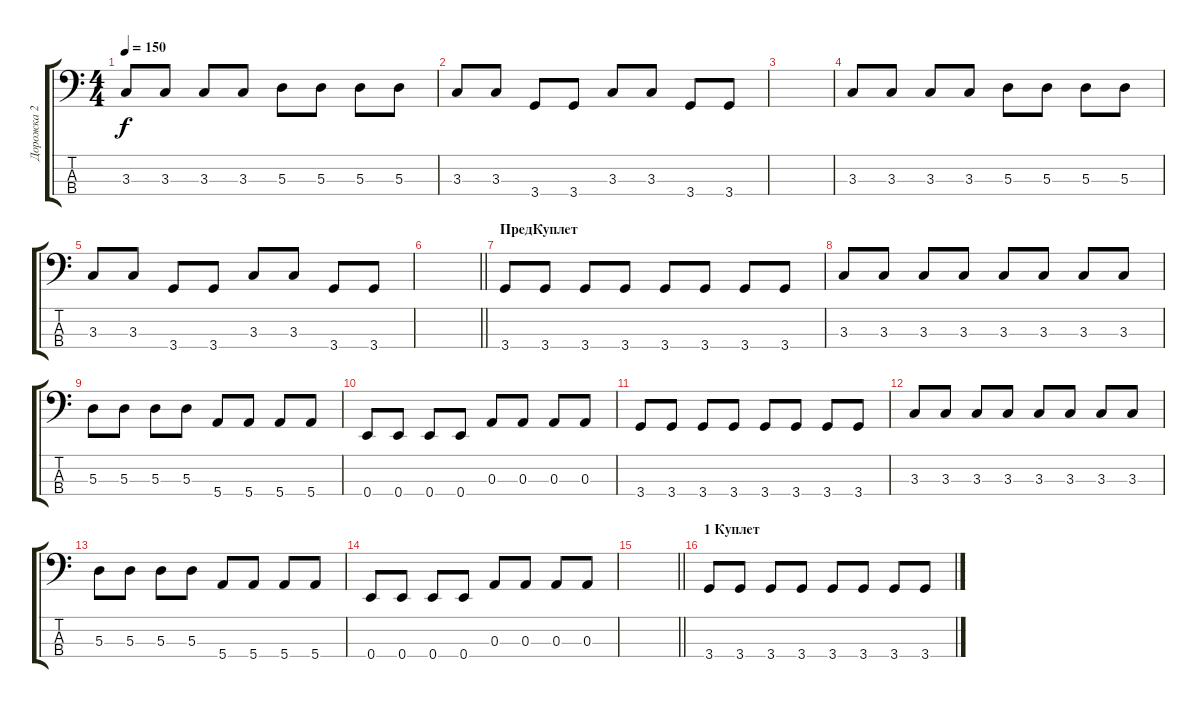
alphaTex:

\track ("Дорожка 2" "Дорожка 2") {instrument electricbassfinger}
\staff {score tabs}
\tuning (G2 D2 A1 E1) {hide}
\ts (4 4)
\tempo 150
\clef f4
\ks c
3.3.8{dy f} 3.3.8 3.3.8 3.3.8 5.3.8 5.3.8 5.3.8 5.3.8 |
3.3.8 3.3.8 3.4.8 3.4.8 3.3.8 3.3.8 3.4.8 3.4.8 |
|
3.3.8 3.3.8 3.3.8 3.3.8 5.3.8 5.3.8 5.3.8 5.3.8 |
3.3.8 3.3.8 3.4.8 3.4.8 3.3.8 3.3.8 3.4.8 3.4.8 |
\barLineRight lightlight
|
\section ("" "ПредКуплет")
3.4.8 3.4.8 3.4.8 3.4.8 3.4.8 3.4.8 3.4.8 3.4.8 |
3.3.8 3.3.8 3.3.8 3.3.8 3.3.8 3.3.8 3.3.8 3.3.8 |
5.3.8 5.3.8 5.3.8 5.3.8 5.4.8 5.4.8 5.4.8 5.4.8 |
0.4.8 0.4.8 0.4.8 0.4.8 0.3.8 0.3.8 0.3.8 0.3.8 |
3.4.8 3.4.8 3.4.8 3.4.8 3.4.8 3.4.8 3.4.8 3.4.8 |
3.3.8 3.3.8 3.3.8 3.3.8 3.3.8 3.3.8 3.3.8 3.3.8 |
5.3.8 5.3.8 5.3.8 5.3.8 5.4.8 5.4.8 5.4.8 5.4.8 |
0.4.8 0.4.8 0.4.8 0.4.8 0.3.8 0.3.8 0.3.8 0.3.8 |
\barLineRight lightlight
|
\section ("" "1 Куплет")
3.4.8 3.4.8 3.4.8 3.4.8 3.4.8 3.4.8 3.4.8 3.4.8
